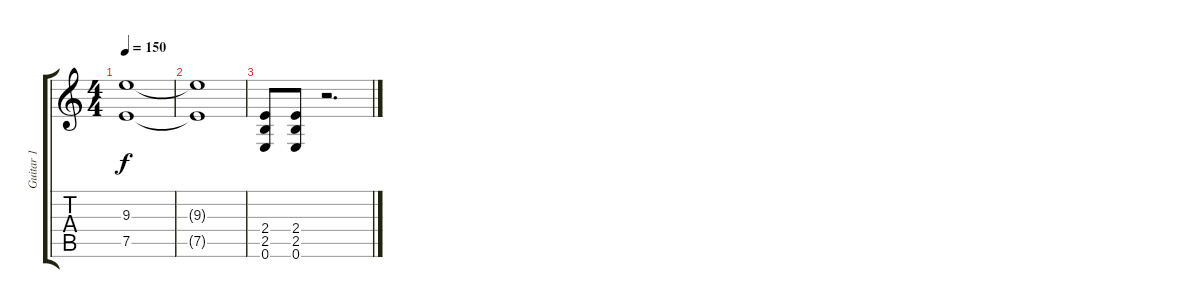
\track ("Guitar 1" "Guitar 1") {instrument distortionguitar}
\staff {score tabs}
\tuning (E4 B3 G3 D3 A2 E2) {hide}
\ts (4 4)
\tempo 150
\clef g2
\ks c
(9.3{t} 7.5{t}).1{dy f} |
(9.3{t} 7.5{t}).1 |
(2.4 2.5 0.6).8 (2.4 2.5 0.6).8 r.2{d}
